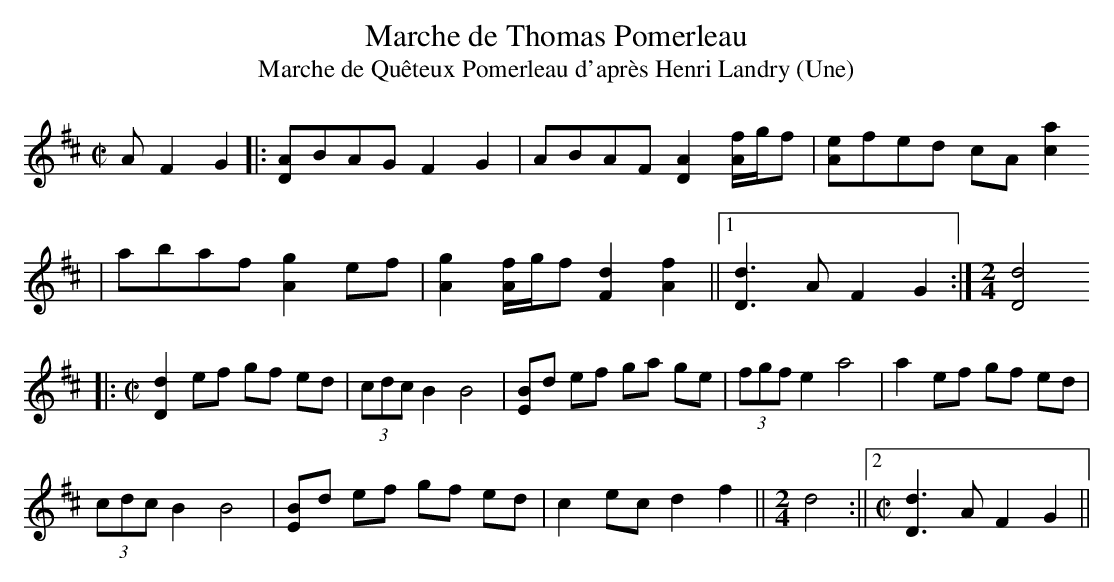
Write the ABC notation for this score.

X:1
T:Marche de Thomas Pomerleau
T:Marche de Quêteux Pomerleau d'après Henri Landry (Une)
M:C|
L:1/8
K:D
A F2G2|:[DA]BAG F2G2|ABAF [D2A2] [A/f/]g/f|[Ae]fed cA [c2a2]
|abaf [A2g2] ef|[A2g2] [A/f/]g/f [F2d2][A2f2]||1 [D3d3]A F2G2:|[M:2/4][D4d4]
|:[M:C|][D2d2]ef gf ed|(3cdc B2 B4|[EB]d ef ga ge|(3fgf e2 a4|a2 ef gf ed|
(3cdc B2 B4|[EB]d ef gf ed|c2 ec d2f2||[M:2/4]1 d4:||2 [M:C|][D3d3]A F2G2||
